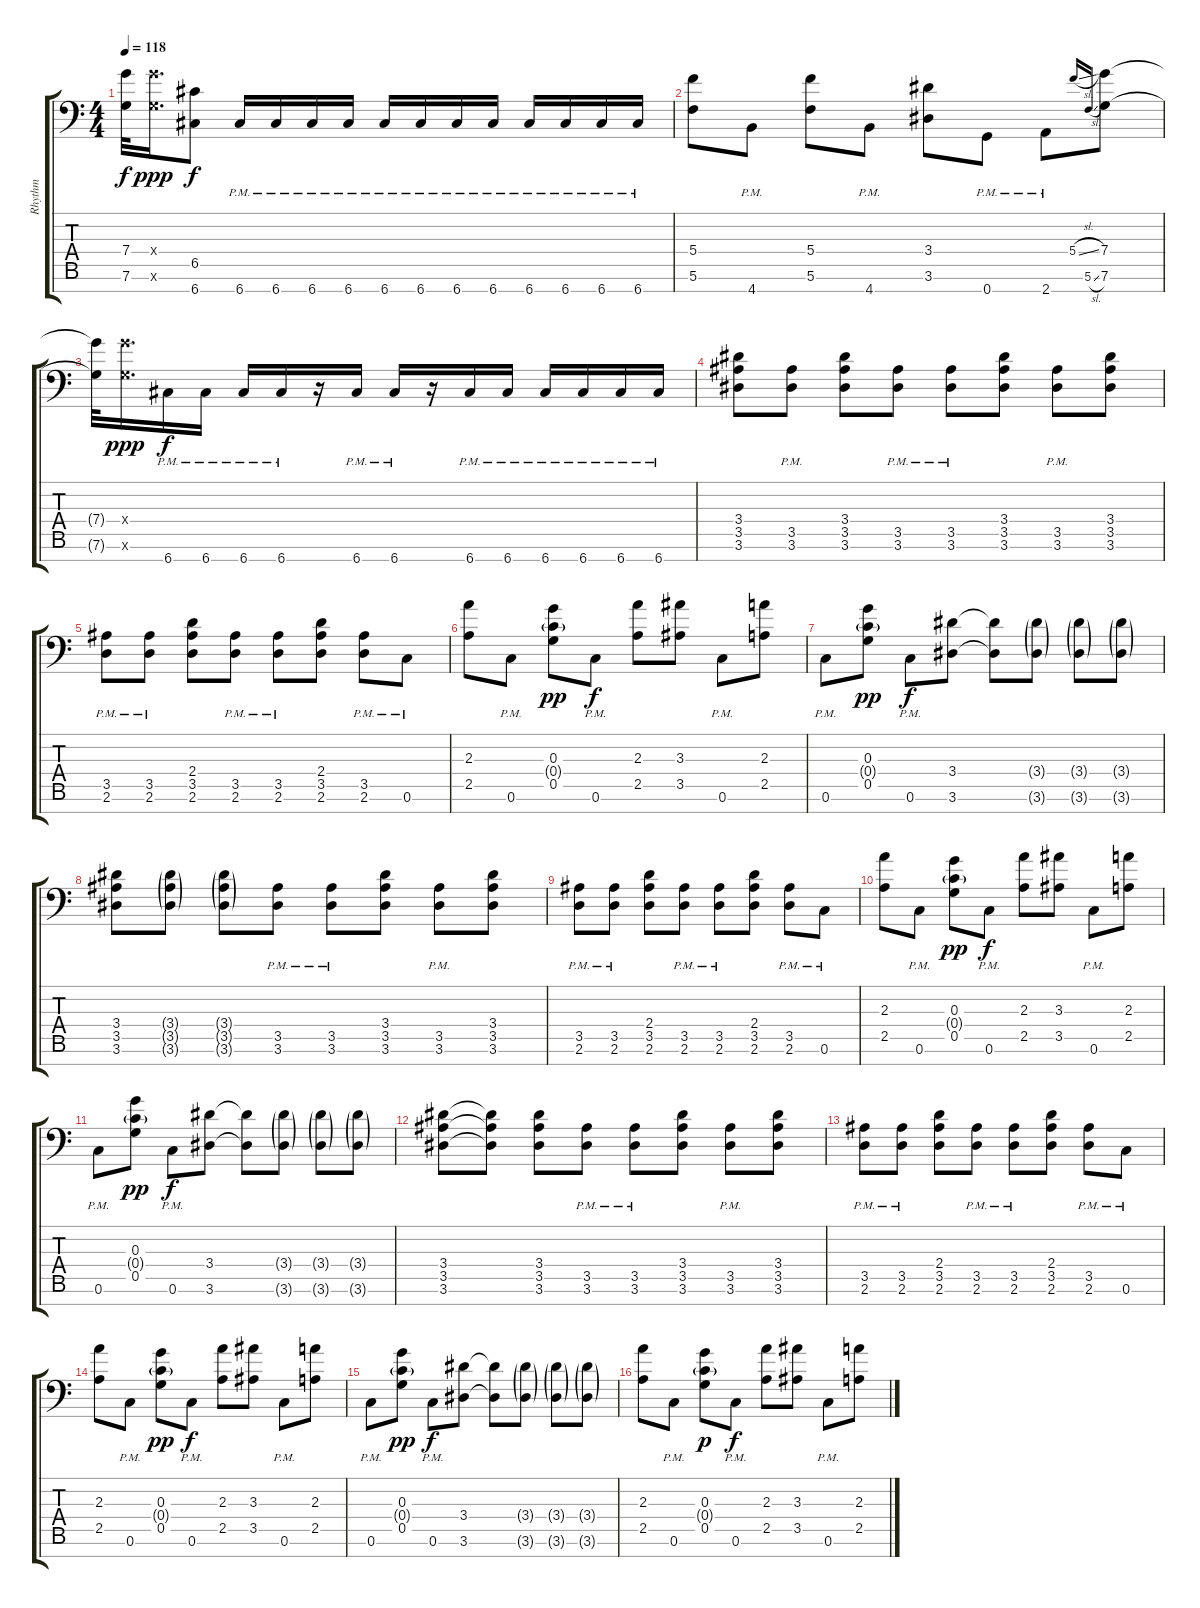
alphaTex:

\track ("Rhythm" "Rhythm") {instrument distortionguitar}
\staff {score tabs}
\tuning (E4 C4 G3 C3 G2 C2 G1) {hide}
\ts (4 4)
\tempo 118
\clef f4
\ks c
(7.4{t} 7.6{t}).32{dy f} (7.4{x} 7.6{x}).16{d dy ppp} (6.5 6.7).8{dy f} 6.7{pm}.16 6.7{pm}.16 6.7{pm}.16 6.7{pm}.16 6.7{pm}.16 6.7{pm}.16 6.7{pm}.16 6.7{pm}.16 6.7{pm}.16 6.7{pm}.16 6.7{pm}.16 6.7{pm}.16 |
(5.4 5.6).8 4.7{pm}.8 (5.4 5.6).8 4.7{pm}.8 (3.4 3.6).8 0.7{pm}.8 2.7{pm}.8 5.4{sl}.16{gr onbeat} 5.6{sl}.16{gr onbeat} (7.4 7.6).8 |
(7.4{t} 7.6{t}).32 (7.4{x} 7.6{x}).16{d dy ppp} 6.7{pm}.16{dy f} 6.7{pm}.16 6.7{pm}.16 6.7{pm}.16 r.16 6.7{pm}.16 6.7{pm}.16 r.16 6.7{pm}.16 6.7{pm}.16 6.7{pm}.16 6.7{pm}.16 6.7{pm}.16 6.7{pm}.16 |
(3.4 3.5 3.6).8 (3.5{pm} 3.6{pm}).8 (3.4 3.5 3.6).8 (3.5{pm} 3.6{pm}).8 (3.5{pm} 3.6{pm}).8 (3.4 3.5 3.6).8 (3.5{pm} 3.6{pm}).8 (3.4 3.5 3.6).8 |
(3.5{pm} 2.6{pm}).8 (3.5{pm} 2.6{pm}).8 (2.4 3.5 2.6).8 (3.5{pm} 2.6{pm}).8 (3.5{pm} 2.6{pm}).8 (2.4 3.5 2.6).8 (3.5{pm} 2.6{pm}).8 0.6{pm}.8 |
(2.3 2.5).8 0.6{pm}.8 (0.3 0.4{g} 0.5).8{dy pp} 0.6{pm}.8{dy f} (2.3 2.5).8 (3.3 3.5).8 0.6{pm}.8 (2.3 2.5).8 |
0.6{pm}.8 (0.3 0.4{g} 0.5).8{dy pp} 0.6{pm}.8{dy f} (3.4 3.6).8 (3.4{t} 3.6{t}).8 (3.4{g} 3.6{g}).8 (3.4{g} 3.6{g}).8 (3.4{g} 3.6{g}).8 |
(3.4 3.5 3.6).8 (3.4{g} 3.5{g} 3.6{g}).8 (3.4{g} 3.5{g} 3.6{g}).8 (3.5{pm} 3.6{pm}).8 (3.5{pm} 3.6{pm}).8 (3.4 3.5 3.6).8 (3.5{pm} 3.6{pm}).8 (3.4 3.5 3.6).8 |
(3.5{pm} 2.6{pm}).8 (3.5{pm} 2.6{pm}).8 (2.4 3.5 2.6).8 (3.5{pm} 2.6{pm}).8 (3.5{pm} 2.6{pm}).8 (2.4 3.5 2.6).8 (3.5{pm} 2.6{pm}).8 0.6{pm}.8 |
(2.3 2.5).8 0.6{pm}.8 (0.3 0.4{g} 0.5).8{dy pp} 0.6{pm}.8{dy f} (2.3 2.5).8 (3.3 3.5).8 0.6{pm}.8 (2.3 2.5).8 |
0.6{pm}.8 (0.3 0.4{g} 0.5).8{dy pp} 0.6{pm}.8{dy f} (3.4 3.6).8 (3.4{t} 3.6{t}).8 (3.4{g} 3.6{g}).8 (3.4{g} 3.6{g}).8 (3.4{g} 3.6{g}).8 |
(3.4 3.5 3.6).8 (3.4{t} 3.5{t} 3.6{t}).8 (3.4 3.5 3.6).8 (3.5{pm} 3.6{pm}).8 (3.5{pm} 3.6{pm}).8 (3.4 3.5 3.6).8 (3.5{pm} 3.6{pm}).8 (3.4 3.5 3.6).8 |
(3.5{pm} 2.6{pm}).8 (3.5{pm} 2.6{pm}).8 (2.4 3.5 2.6).8 (3.5{pm} 2.6{pm}).8 (3.5{pm} 2.6{pm}).8 (2.4 3.5 2.6).8 (3.5{pm} 2.6{pm}).8 0.6{pm}.8 |
(2.3 2.5).8 0.6{pm}.8 (0.3 0.4{g} 0.5).8{dy pp} 0.6{pm}.8{dy f} (2.3 2.5).8 (3.3 3.5).8 0.6{pm}.8 (2.3 2.5).8 |
0.6{pm}.8 (0.3 0.4{g} 0.5).8{dy pp} 0.6{pm}.8{dy f} (3.4 3.6).8 (3.4{t} 3.6{t}).8 (3.4{g} 3.6{g}).8 (3.4{g} 3.6{g}).8 (3.4{g} 3.6{g}).8 |
(2.3 2.5).8 0.6{pm}.8 (0.3 0.4{g} 0.5).8{dy p} 0.6{pm}.8{dy f} (2.3 2.5).8 (3.3 3.5).8 0.6{pm}.8 (2.3 2.5).8
